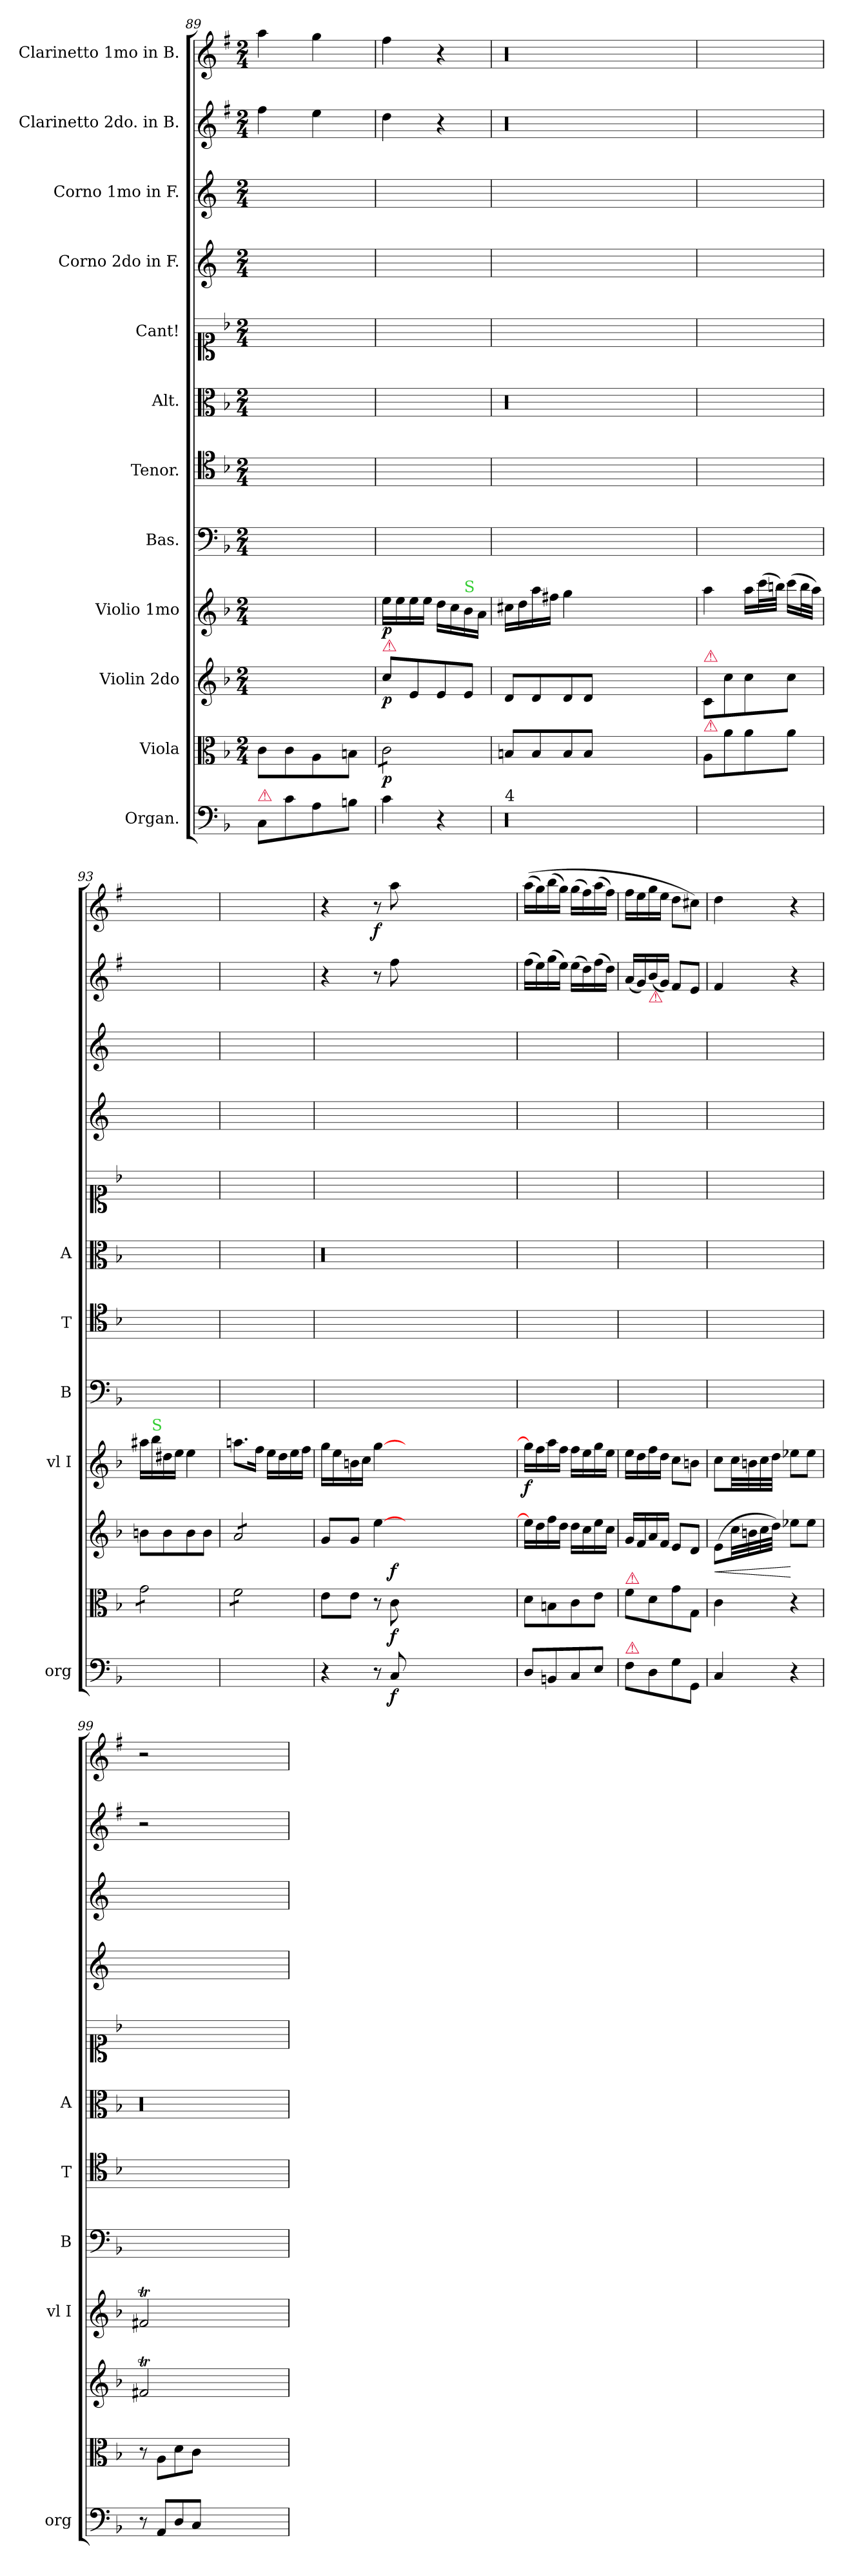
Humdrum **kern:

**kern	**dynam	**kern	**dynam	**kern	**dynam	**kern	**dynam	**kern	**kern	**kern	**kern	**kern	**kern	**kern	**dynam	**kern	**dynam
*part12	*part12	*part11	*part11	*part10	*part10	*part9	*part9	*part8	*part7	*part6	*part5	*part4	*part3	*part2	*part2	*part1	*part1
*staff12	*staff12	*staff11	*staff11	*staff10	*staff10	*staff9	*staff9	*staff8	*staff7	*staff6	*staff5	*staff4	*staff3	*staff2	*staff2	*staff1	*staff1
*I"Organ.	*	*I"Viola	*	*I"Violin 2do	*	*I"Violio 1mo	*	*I"Bas.	*I"Tenor.	*I"Alt.	*I"Cant!	*I"Corno 2do in F.	*I"Corno 1mo in F.	*I"Clarinetto 2do. in B.	*	*I"Clarinetto 1mo in B.	*
*I'org	*	*	*	*	*	*I'vl I	*	*I'B	*I'T	*I'A	*	*	*	*	*	*	*
*clefF4	*	*clefC3	*	*clefG2	*	*clefG2	*	*clefF4	*clefC4	*clefC3	*clefC1	*clefG2	*clefG2	*clefG2	*	*clefG2	*
*	*	*	*	*	*	*	*	*	*	*	*	*ITrd4c7	*ITrd4c7	*ITrd1c2	*	*ITrd1c2	*
*k[b-]	*	*k[b-]	*	*k[b-]	*	*k[b-]	*	*k[b-]	*k[b-]	*k[b-]	*k[b-]	*k[b-]	*k[b-]	*k[b-]	*	*k[b-]	*
*F:	*	*F:	*	*F:	*	*F:	*	*F:	*F:	*F:	*F:	*F:	*F:	*F:	*	*F:	*
*	*	*M2/4	*	*M2/4	*	*M2/4	*	*M2/4	*M2/4	*M2/4	*M2/4	*M2/4	*M2/4	*M2/4	*	*M2/4	*
=89	=89	=89	=89	=89	=89	=89	=89	=89	=89	=89	=89	=89	=89	=89	=89	=89	=89
!LO:TX:a:color=crimson:t=⚠	!	!	!	!	!	!	!	!	!	!	!	!	!	!	!	!	!
8C/L	.	8c\L	.	16ee\LLyy	.	16gg\LLyy	.	2ryy	2ryy	2ryy	2ryy	2ryy	2ryy	4ee\	.	4gg\	.
.	.	.	.	16cc\yy	.	16ee\yy	.	.	.	.	.	.	.	.	.	.	.
8c\	.	8c\	.	16cc\yy	.	16ee\yy	.	.	.	.	.	.	.	.	.	.	.
.	.	.	.	16cc\JJyy	.	16ee\JJyy	.	.	.	.	.	.	.	.	.	.	.
8A\	.	8A\	.	8cc\Lyy	.	16ff\LLyy	.	.	.	.	.	.	.	4dd\	.	4ff\	.
.	.	.	.	.	.	32ee\Lyy	.	.	.	.	.	.	.	.	.	.	.
.	.	.	.	.	.	32ff\JJJyy	.	.	.	.	.	.	.	.	.	.	.
8Bn\J	.	8Bn\J	.	8dd\Jyy	.	16gg\LLyy	.	.	.	.	.	.	.	.	.	.	.
.	.	.	.	.	.	16ff\JJyy	.	.	.	.	.	.	.	.	.	.	.
=90	=90	=90	=90	=90	=90	=90	=90	=90	=90	=90	=90	=90	=90	=90	=90	=90	=90
!	!	!	!	!LO:TX:a:color=crimson:t=⚠	!	!	!	!	!	!	!	!	!	!	!	!	!
!	!	!	!LO:DY:b	!	!LO:DY:b	!	!LO:DY:b	!	!	!	!	!	!	!	!	!	!
*	*	*tremolo	*	*	*	*	*	*	*	*	*	*	*	*	*	*	*
4c\	.	8c\L	p	8cc\L	p.	16ee\LL	p	2ryy	2ryy	2ryy	2ryy	2ryy	2ryy	4cc\	.	4ee\	.
.	.	.	.	.	.	16ee\	.	.	.	.	.	.	.	.	.	.	.
.	.	8c\	.	8e/	.	16ee\	.	.	.	.	.	.	.	.	.	.	.
.	.	.	.	.	.	16ee\JJ	.	.	.	.	.	.	.	.	.	.	.
4r	.	8c\	.	8e/	.	16dd\LL	.	.	.	.	.	.	.	4r	.	4r	.
.	.	.	.	.	.	16cc\	.	.	.	.	.	.	.	.	.	.	.
!	!	!	!	!	!	!LO:TX:a:color=limegreen:t=S	!	!	!	!	!	!	!	!	!	!	!
.	.	8c\J	.	8e/J	.	16b-\	.	.	.	.	.	.	.	.	.	.	.
*	*	*Xtremolo	*	*	*	*	*	*	*	*	*	*	*	*	*	*	*
.	.	.	.	.	.	16a\JJ	.	.	.	.	.	.	.	.	.	.	.
=91	=91	=91	=91	=91	=91	=91	=91	=91	=91	=91	=91	=91	=91	=91	=91	=91	=91
!LO:TX:a:t=4	!	!	!	!	!	!	!	!	!	!	!	!	!	!	!	!	!
!LO:N:vis=00	!	!	!	!	!	!	!	!	!	!LO:N:vis=00	!	!	!	!LO:N:vis=00	!	!LO:N:vis=00	!
0r	.	8Bn/L	.	8d/L	.	16cc#X\LL	.	2ryy	2ryy	0r	2ryy	2ryy	2ryy	0r	.	0r	.
.	.	.	.	.	.	16dd\	.	.	.	.	.	.	.	.	.	.	.
.	.	8B/	.	8d/	.	16aa\	.	.	.	.	.	.	.	.	.	.	.
.	.	.	.	.	.	16ff#X\JJ	.	.	.	.	.	.	.	.	.	.	.
.	.	8B/	.	8d/	.	4gg\	.	.	.	.	.	.	.	.	.	.	.
.	.	8B/J	.	8d/J	.	.	.	.	.	.	.	.	.	.	.	.	.
.	.	1.ryy	.	1.ryy	.	1.ryy	.	1.ryy	1.ryy	.	1.ryy	1.ryy	1.ryy	.	.	.	.
=92	=92	=92	=92	=92	=92	=92	=92	=92	=92	=92	=92	=92	=92	=92	=92	=92	=92
!	!	!	!	!LO:TX:a:color=crimson:t=⚠	!	!	!	!	!	!	!	!	!	!	!	!	!
!	!	!LO:TX:a:color=crimson:t=⚠	!	!	!	!	!	!	!	!	!	!	!	!	!	!	!
2ryy	.	8A/L	.	8c/L	.	4aa\	.	2ryy	2ryy	2ryy	2ryy	2ryy	2ryy	2ryy	.	2ryy	.
.	.	8a\	.	8cc\	.	.	.	.	.	.	.	.	.	.	.	.	.
.	.	8a\	.	8cc\	.	16aa\LL	.	.	.	.	.	.	.	.	.	.	.
.	.	.	.	.	.	(32ccc\L	.	.	.	.	.	.	.	.	.	.	.
.	.	.	.	.	.	32bbn\JJJ)	.	.	.	.	.	.	.	.	.	.	.
.	.	8a\J	.	8cc\J	.	(16ccc\LL	.	.	.	.	.	.	.	.	.	.	.
.	.	.	.	.	.	32bb\L	.	.	.	.	.	.	.	.	.	.	.
.	.	.	.	.	.	32aa\JJJ)	.	.	.	.	.	.	.	.	.	.	.
=93	=93	=93	=93	=93	=93	=93	=93	=93	=93	=93	=93	=93	=93	=93	=93	=93	=93
*	*	*tremolo	*	*	*	*	*	*	*	*	*	*	*	*	*	*	*
2ryy	.	8g\L	.	8bn\L	.	16aa#X\LL	.	2ryy	2ryy	2ryy	2ryy	2ryy	2ryy	2ryy	.	2ryy	.
!	!	!	!	!	!	!LO:TX:a:color=limegreen:t=S	!	!	!	!	!	!	!	!	!	!	!
.	.	.	.	.	.	16bb-\	.	.	.	.	.	.	.	.	.	.	.
.	.	8g\	.	8b\	.	16dd#X\	.	.	.	.	.	.	.	.	.	.	.
.	.	.	.	.	.	16ee\JJ	.	.	.	.	.	.	.	.	.	.	.
.	.	8g\	.	8b\	.	4ee\	.	.	.	.	.	.	.	.	.	.	.
.	.	8g\J	.	8b\J	.	.	.	.	.	.	.	.	.	.	.	.	.
=94	=94	=94	=94	=94	=94	=94	=94	=94	=94	=94	=94	=94	=94	=94	=94	=94	=94
*	*	*	*	*tremolo	*	*	*	*	*	*	*	*	*	*	*	*	*
2ryy	.	8f\L	.	8a/L	.	8.aan\L	.	2ryy	2ryy	2ryy	2ryy	2ryy	2ryy	2ryy	.	2ryy	.
.	.	8f\	.	8a/	.	.	.	.	.	.	.	.	.	.	.	.	.
.	.	.	.	.	.	16ff\Jk	.	.	.	.	.	.	.	.	.	.	.
.	.	8f\	.	8a/	.	16ee\LL	.	.	.	.	.	.	.	.	.	.	.
.	.	.	.	.	.	16dd\	.	.	.	.	.	.	.	.	.	.	.
.	.	8f\J	.	8a/J	.	16ee\	.	.	.	.	.	.	.	.	.	.	.
*	*	*	*	*Xtremolo	*	*	*	*	*	*	*	*	*	*	*	*	*
*	*	*Xtremolo	*	*	*	*	*	*	*	*	*	*	*	*	*	*	*
.	.	.	.	.	.	16ff\JJ	.	.	.	.	.	.	.	.	.	.	.
=95	=95	=95	=95	=95	=95	=95	=95	=95	=95	=95	=95	=95	=95	=95	=95	=95	=95
!	!	!	!	!	!	!	!	!	!	!LO:N:vis=00	!	!	!	!	!	!	!
*	*	*	*	*^	*	*	*	*	*	*	*	*	*	*	*	*	*
4r	.	8e\L	.	8g/L	4.ryy	.	16gg\LL	.	2ryy	2ryy	0r	2ryy	2ryy	2ryy	4r	.	4r	.
.	.	.	.	.	.	.	16ee\	.	.	.	.	.	.	.	.	.	.	.
.	.	8e\J	.	8g/J	.	.	16bn\	.	.	.	.	.	.	.	.	.	.	.
.	.	.	.	.	.	.	16cc\JJ	.	.	.	.	.	.	.	.	.	.	.
8r	.	8r	.	[4ee\	.	.	[4gg\	.	.	.	.	.	.	.	8r	.	8r	f
!	!LO:DY:b	!	!LO:DY:b	!	!	!LO:DY:b	!	!	!	!	!	!	!	!	!	!LO:DY:b	!	!
8C/	f	8c\	f	.	1ryy	f	.	.	.	.	.	.	.	.	8ee\	fo	8gg\	.
1.ryy	.	1.ryy	.	1.ryy	.	.	1.ryy	.	1.ryy	1.ryy	.	1.ryy	1.ryy	1.ryy	1.ryy	.	1.ryy	.
.	.	.	.	.	2ryy	.	.	.	.	.	.	.	.	.	.	.	.	.
.	.	.	.	.	8ryy	.	.	.	.	.	.	.	.	.	.	.	.	.
=96	=96	=96	=96	=96	=96	=96	=96	=96	=96	=96	=96	=96	=96	=96	=96	=96	=96	=96
!	!	!	!	!	!	!	!	!LO:DY:b	!	!	!	!	!	!	!	!	!	!
*	*	*	*	*v	*v	*	*	*	*	*	*	*	*	*	*	*	*	*
8D\L	.	8d\L	.	16ee\LL]	.	16gg\LL]	f	2ryy	2ryy	2ryy	2ryy	2ryy	2ryy	(16ee\LL	.	((16gg\LL	.
.	.	.	.	16dd\	.	16ff\	.	.	.	.	.	.	.	16dd\)	.	16ff\)	.
8BBn/	.	8Bn\	.	16ff\	.	16aa\	.	.	.	.	.	.	.	(16ff\	.	(16aa\	.
.	.	.	.	16dd\JJ	.	16ff\JJ	.	.	.	.	.	.	.	16dd\JJ)	.	16ff\JJ)	.
8C/	.	8c\	.	16dd\LL	.	16ff\LL	.	.	.	.	.	.	.	(16dd\LL	.	(16ff\LL	.
.	.	.	.	16cc\	.	16ee\	.	.	.	.	.	.	.	16cc\)	.	16ee\)	.
8E\J	.	8e\J	.	16ee\	.	16gg\	.	.	.	.	.	.	.	(16ee\	.	(16gg\	.
.	.	.	.	16cc\JJ	.	16ee\JJ	.	.	.	.	.	.	.	16cc\JJ)	.	16ee\JJ)	.
=97	=97	=97	=97	=97	=97	=97	=97	=97	=97	=97	=97	=97	=97	=97	=97	=97	=97
!	!	!LO:TX:a:color=crimson:t=⚠	!	!	!	!	!	!	!	!	!	!	!	!	!	!	!
!LO:TX:a:color=crimson:t=⚠	!	!	!	!	!	!	!	!	!	!	!	!	!	!	!	!	!
8F\L	.	8f\L	.	16g/LL	.	16ee\LL	.	2ryy	2ryy	2ryy	2ryy	2ryy	2ryy	(16g/LL	.	16ee\LL	.
.	.	.	.	16f/	.	16dd\	.	.	.	.	.	.	.	16f/)	.	16dd\	.
!	!	!	!	!	!	!	!	!	!	!	!	!	!	!LO:TX:b:color=crimson:t=⚠	!	!	!
8D\	.	8d\	.	16a/	.	16ff\	.	.	.	.	.	.	.	(16a/	.	16ff\	.
.	.	.	.	16f/JJ	.	16dd\JJ	.	.	.	.	.	.	.	16f/JJ)	.	16dd\JJ	.
8G\	.	8g\	.	8e/L	.	8cc\L	.	.	.	.	.	.	.	8e/L	.	8cc\L	.
8GG/J	.	8G/J	.	8d/J	.	8bn\J	.	.	.	.	.	.	.	8d/J	.	8bn\J)	.
=98	=98	=98	=98	=98	=98	=98	=98	=98	=98	=98	=98	=98	=98	=98	=98	=98	=98
!	!	!	!	!	!LO:HP:b	!	!	!	!	!	!	!	!	!	!	!	!
4C/	.	4c\	.	(8e\L	<	8cc\L	.	2ryy	2ryy	2ryy	2ryy	2ryy	2ryy	4e/	.	4cc\	.
.	.	.	.	32cc\LL	.	32cc\LL	.	.	.	.	.	.	.	.	.	.	.
.	.	.	.	32bn\	.	32bn\	.	.	.	.	.	.	.	.	.	.	.
.	.	.	.	32cc\	.	32cc\	.	.	.	.	.	.	.	.	.	.	.
.	.	.	.	32dd\JJJ)	.	32dd\JJJ	.	.	.	.	.	.	.	.	.	.	.
4r	.	4r	.	8ee-X\L	[	8ee-X\L	.	.	.	.	.	.	.	4r	.	4r	.
.	.	.	.	8ee-\J	.	8ee-\J	.	.	.	.	.	.	.	.	.	.	.
=99	=99	=99	=99	=99	=99	=99	=99	=99	=99	=99	=99	=99	=99	=99	=99	=99	=99
!	!	!	!	!	!	!	!	!	!	!LO:N:vis=00	!	!	!	!	!	!	!
8r	.	8r	.	2f#Xt/	.	2f#Xt/	.	2ryy	2ryy	0r	2ryy	2ryy	2ryy	2r	.	2r	.
8AA/L	.	8A\L	.	.	.	.	.	.	.	.	.	.	.	.	.	.	.
8D\	.	8d\	.	.	.	.	.	.	.	.	.	.	.	.	.	.	.
8C/J	.	8c\J	.	.	.	.	.	.	.	.	.	.	.	.	.	.	.
1.ryy	.	1.ryy	.	1.ryy	.	1.ryy	.	1.ryy	1.ryy	.	1.ryy	1.ryy	1.ryy	1.ryy	.	1.ryy	.
=	=	=	=	=	=	=	=	=	=	=	=	=	=	=	=	=	=
*-	*-	*-	*-	*-	*-	*-	*-	*-	*-	*-	*-	*-	*-	*-	*-	*-	*-
